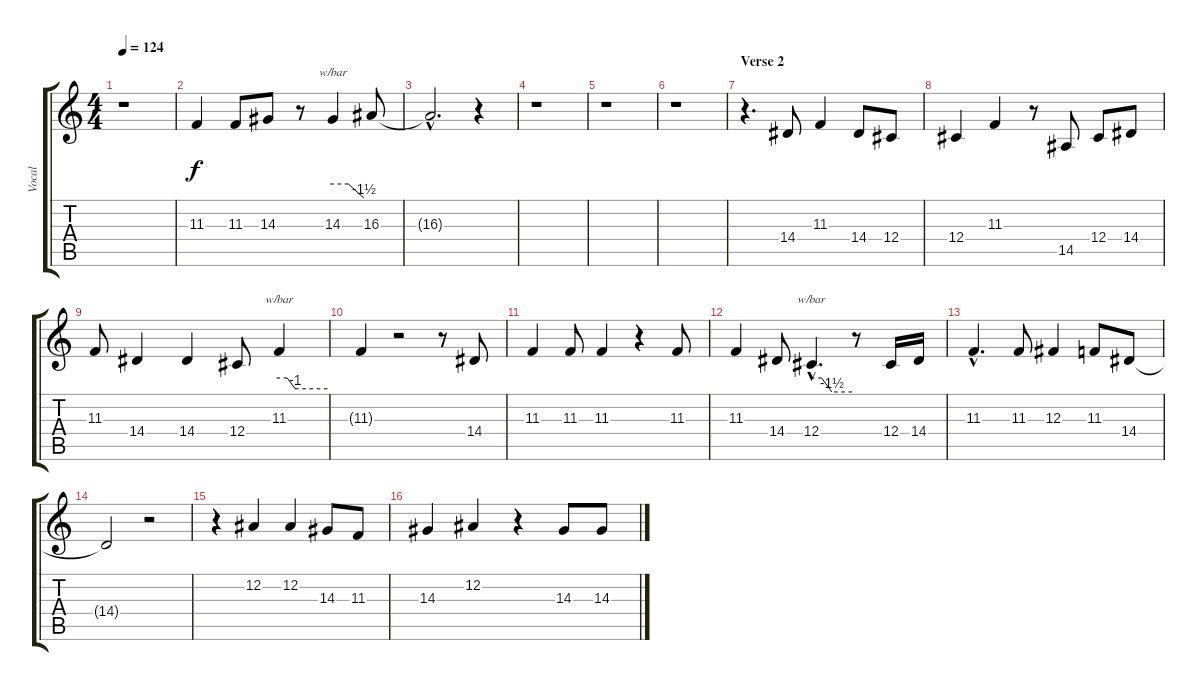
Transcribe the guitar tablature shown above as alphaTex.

\track ("Vocal" "Vocal") {instrument viola}
\staff {score tabs}
\tuning (Eb4 Bb3 Gb3 Db3 Ab2 Eb2) {hide}
\ts (4 4)
\tempo 124
\clef g2
\ks c
r.1{dy f} |
11.3.4 11.3.8 14.3.8 r.8 14.3.4{tbe (custom default 0 0 30 0 60 -6)} 16.3.8 |
16.3{hac t}.2{d} r.4 |
r.1 |
r.1 |
r.1 |
\section ("" "Verse 2")
r.4{d} 14.4.8 11.3.4 14.4.8 12.4.8 |
12.4.4 11.3.4 r.8 14.5.8 12.4.8 14.4.8 |
11.3.8 14.4.4 14.4.4 12.4.8 11.3.4{tbe (custom default 0 0 10 0 20 -4 60 -4)} |
11.3{t}.4 r.2 r.8 14.4.8 |
11.3.4 11.3.8 11.3.4 r.4 11.3.8 |
11.3.4 14.4.8 12.4{hac}.4{d tbe (custom default 0 0 15 0 30 -6 60 -6)} r.8 12.4.16 14.4.16 |
11.3{hac}.4{d} 11.3.8 12.3.4 11.3.8 14.4.8 |
14.4{t}.2 r.2 |
r.4 12.2.4 12.2.4 14.3.8 11.3.8 |
14.3.4 12.2.4 r.4 14.3.8 14.3.8
